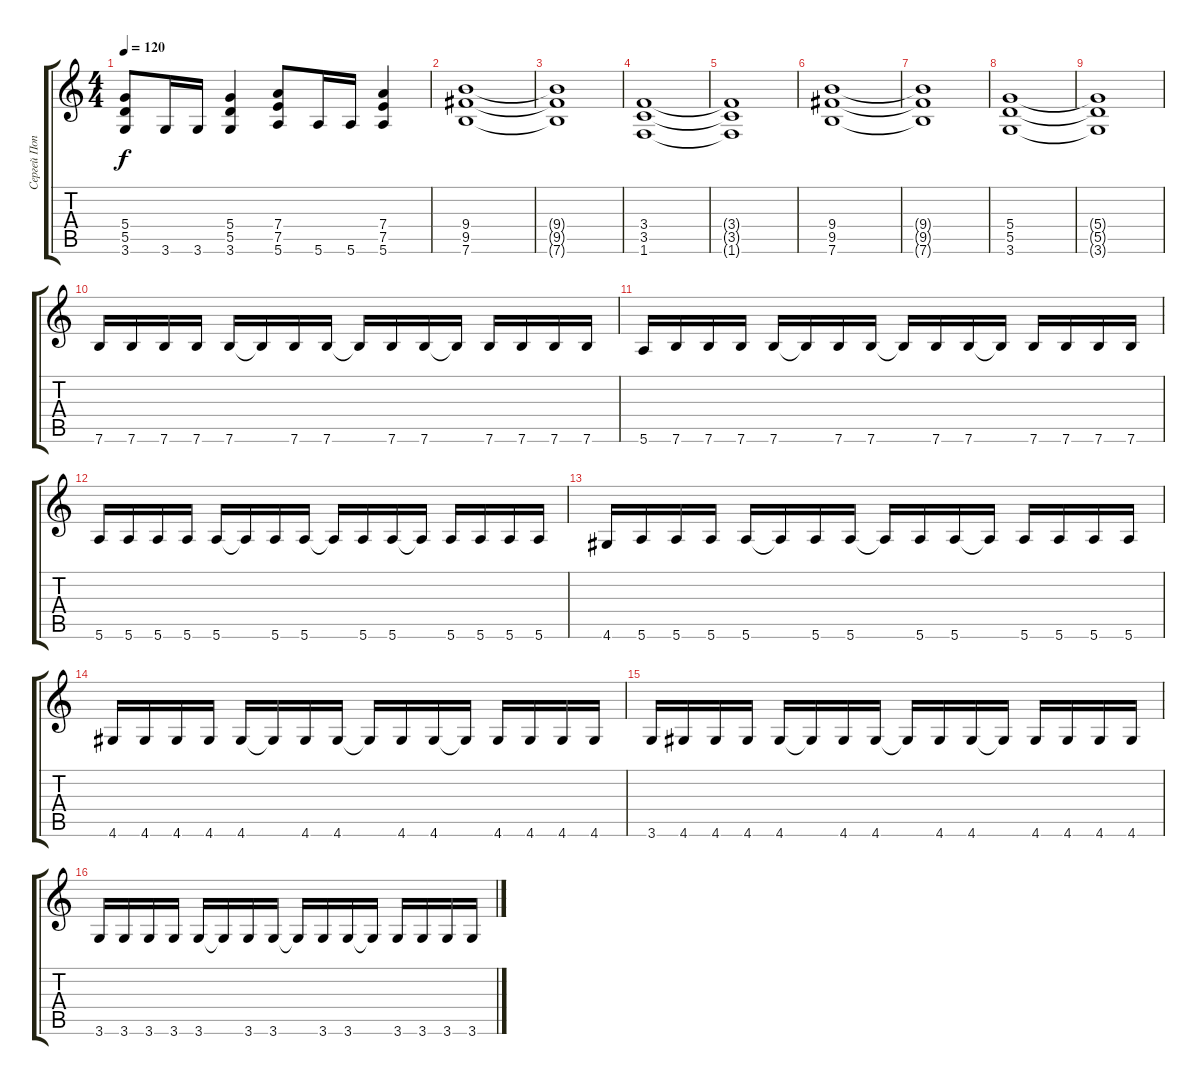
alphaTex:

\track ("Сергей Попов" "Сергей Поп") {instrument overdrivenguitar}
\staff {score tabs}
\tuning (E4 B3 G3 D3 A2 E2) {hide}
\ts (4 4)
\tempo 120
\clef g2
\ks c
(5.4 5.5 3.6).8{dy f} 3.6.16 3.6.16 (5.4 5.5 3.6).4 (7.4 7.5 5.6).8 5.6.16 5.6.16 (7.4 7.5 5.6).4 |
(9.4 9.5 7.6).1 |
(9.4{t} 9.5{t} 7.6{t}).1 |
(3.4 3.5 1.6).1 |
(3.4{t} 3.5{t} 1.6{t}).1 |
(9.4 9.5 7.6).1 |
(9.4{t} 9.5{t} 7.6{t}).1 |
(5.4 5.5 3.6).1 |
(5.4{t} 5.5{t} 3.6{t}).1 |
7.6.16 7.6.16 7.6.16 7.6.16 7.6.16 7.6{t}.16 7.6.16 7.6.16 7.6{t}.16 7.6.16 7.6.16 7.6{t}.16 7.6.16 7.6.16 7.6.16 7.6.16 |
5.6.16 7.6.16 7.6.16 7.6.16 7.6.16 7.6{t}.16 7.6.16 7.6.16 7.6{t}.16 7.6.16 7.6.16 7.6{t}.16 7.6.16 7.6.16 7.6.16 7.6.16 |
5.6.16 5.6.16 5.6.16 5.6.16 5.6.16 5.6{t}.16 5.6.16 5.6.16 5.6{t}.16 5.6.16 5.6.16 5.6{t}.16 5.6.16 5.6.16 5.6.16 5.6.16 |
4.6.16 5.6.16 5.6.16 5.6.16 5.6.16 5.6{t}.16 5.6.16 5.6.16 5.6{t}.16 5.6.16 5.6.16 5.6{t}.16 5.6.16 5.6.16 5.6.16 5.6.16 |
4.6.16 4.6.16 4.6.16 4.6.16 4.6.16 4.6{t}.16 4.6.16 4.6.16 4.6{t}.16 4.6.16 4.6.16 4.6{t}.16 4.6.16 4.6.16 4.6.16 4.6.16 |
3.6.16 4.6.16 4.6.16 4.6.16 4.6.16 4.6{t}.16 4.6.16 4.6.16 4.6{t}.16 4.6.16 4.6.16 4.6{t}.16 4.6.16 4.6.16 4.6.16 4.6.16 |
3.6.16 3.6.16 3.6.16 3.6.16 3.6.16 3.6{t}.16 3.6.16 3.6.16 3.6{t}.16 3.6.16 3.6.16 3.6{t}.16 3.6.16 3.6.16 3.6.16 3.6.16
